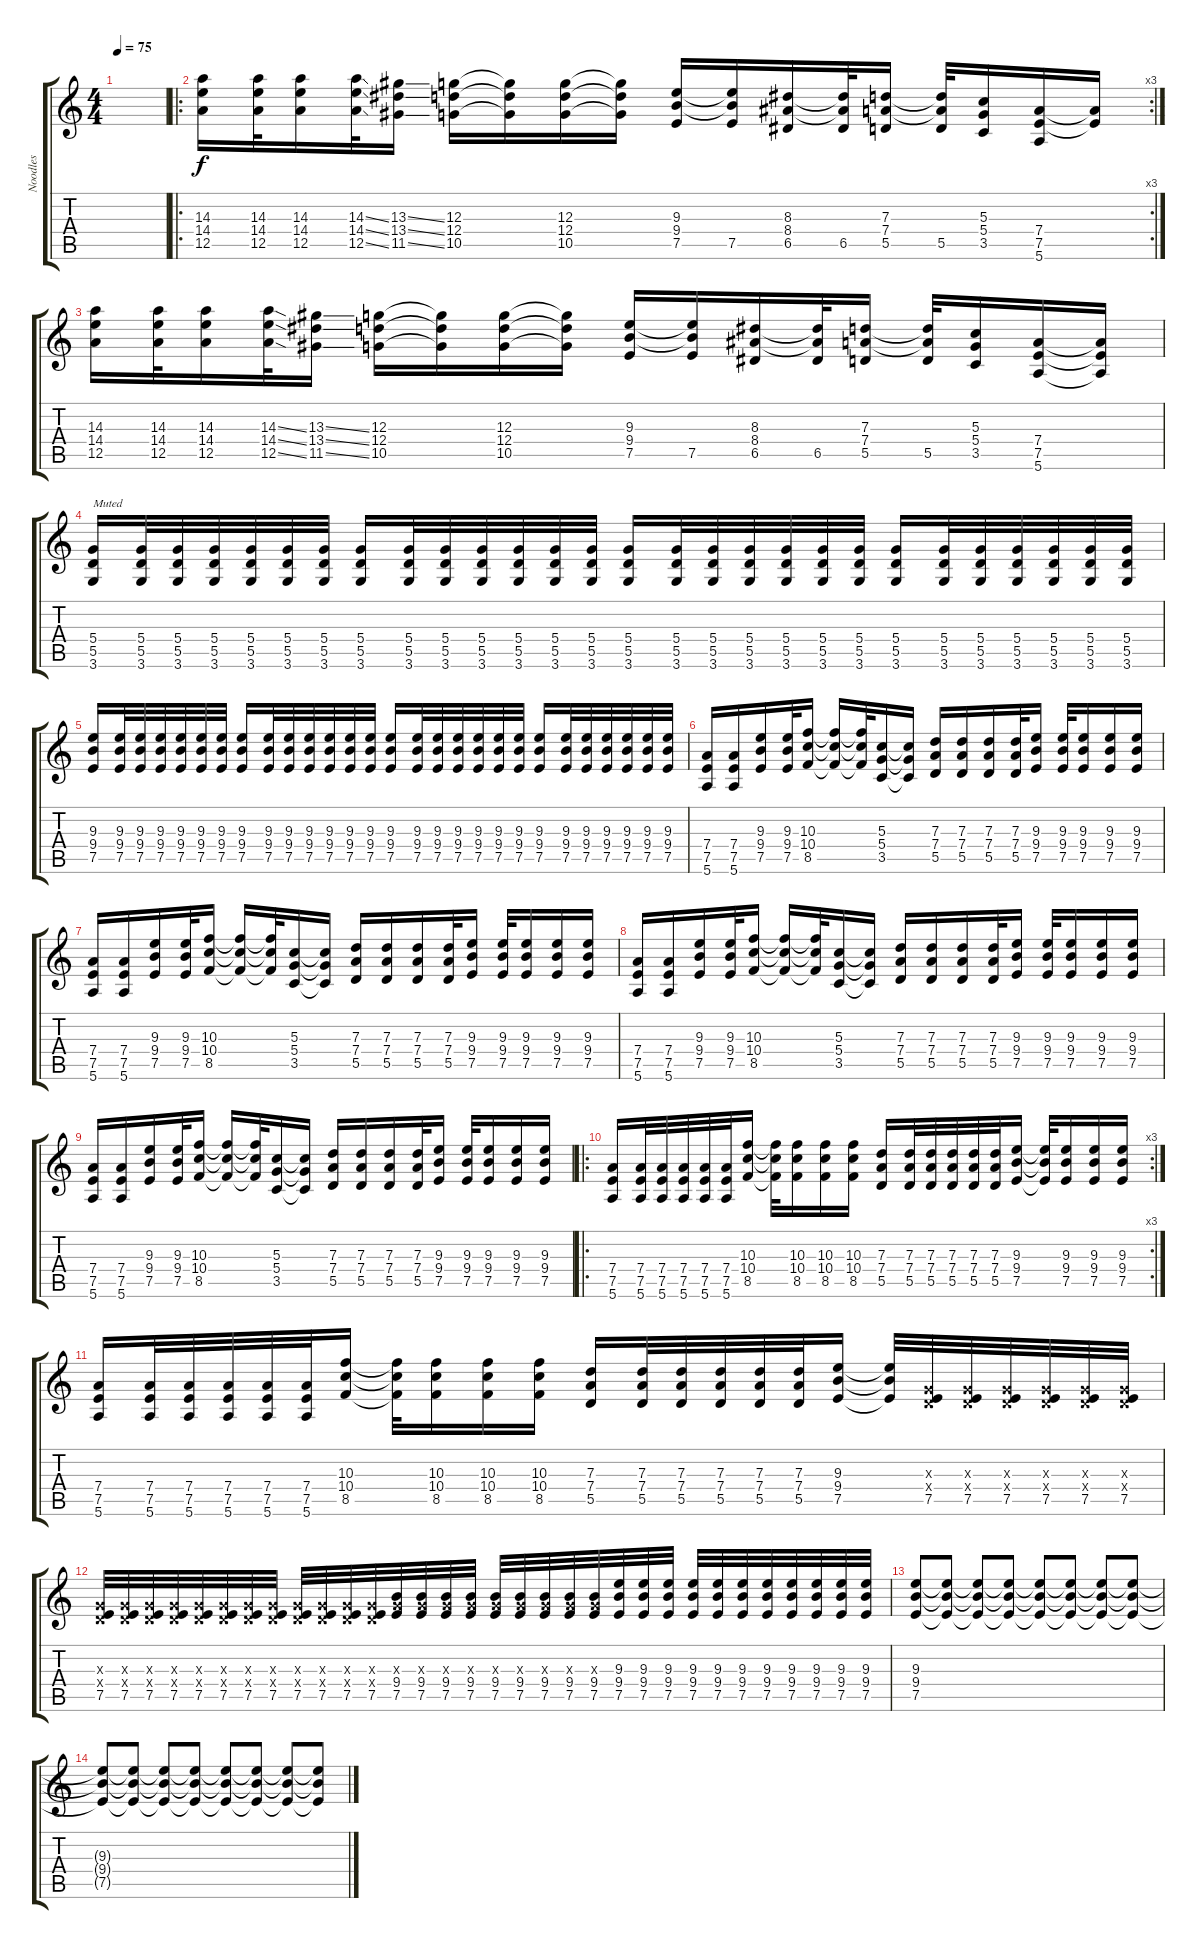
\track ("Noodles" "Noodles") {instrument distortionguitar}
\staff {score tabs}
\tuning (E4 B3 G3 D3 A2 E2) {hide}
\ts (4 4)
\tempo 75
\clef g2
\ks c
|
\ro
\rc 3
(14.3 14.4 12.5).16 (14.3 14.4 12.5).32 (14.3 14.4 12.5).16 (14.3{ss} 14.4{ss} 12.5{ss}).32 (13.3{ss} 13.4{ss} 11.5{ss}).16 (12.3 12.4 10.5).16 (12.3{t} 12.4{t} 10.5{t}).16 (12.3 12.4 10.5).16 (12.3{t} 12.4{t} 10.5{t}).16 (9.3 9.4 7.5).16 (9.3{t} 9.4{t} 7.5).16 (8.3 8.4 6.5).16 (8.3{t} 8.4{t} 6.5).32 (7.3 7.4 5.5).16 (7.3{t} 7.4{t} 5.5).32 (5.3 5.4 3.5).16 (7.4 7.5 5.6).16 (7.4{t} 7.5{t}).16 |
(14.3 14.4 12.5).16 (14.3 14.4 12.5).32 (14.3 14.4 12.5).16 (14.3{ss} 14.4{ss} 12.5{ss}).32 (13.3{ss} 13.4{ss} 11.5{ss}).16 (12.3 12.4 10.5).16 (12.3{t} 12.4{t} 10.5{t}).16 (12.3 12.4 10.5).16 (12.3{t} 12.4{t} 10.5{t}).16 (9.3 9.4 7.5).16 (9.3{t} 9.4{t} 7.5).16 (8.3 8.4 6.5).16 (8.3{t} 8.4{t} 6.5).32 (7.3 7.4 5.5).16 (7.3{t} 7.4{t} 5.5).32 (5.3 5.4 3.5).16 (7.4 7.5 5.6).16 (7.4{t} 7.5{t} 5.6{t}).16 |
(5.4 5.5 3.6).16{txt "Muted" volume 16} (5.4 5.5 3.6).32{volume 10} (5.4 5.5 3.6).32 (5.4 5.5 3.6).32 (5.4 5.5 3.6).32 (5.4 5.5 3.6).32 (5.4 5.5 3.6).32 (5.4 5.5 3.6).16{volume 16} (5.4 5.5 3.6).32{volume 10} (5.4 5.5 3.6).32 (5.4 5.5 3.6).32 (5.4 5.5 3.6).32 (5.4 5.5 3.6).32 (5.4 5.5 3.6).32 (5.4 5.5 3.6).16{volume 16} (5.4 5.5 3.6).32{volume 10} (5.4 5.5 3.6).32 (5.4 5.5 3.6).32 (5.4 5.5 3.6).32 (5.4 5.5 3.6).32 (5.4 5.5 3.6).32 (5.4 5.5 3.6).16{volume 16} (5.4 5.5 3.6).32{volume 10} (5.4 5.5 3.6).32 (5.4 5.5 3.6).32 (5.4 5.5 3.6).32 (5.4 5.5 3.6).32 (5.4 5.5 3.6).32 |
(9.3 9.4 7.5).16{volume 16} (9.3 9.4 7.5).32{volume 10} (9.3 9.4 7.5).32 (9.3 9.4 7.5).32 (9.3 9.4 7.5).32 (9.3 9.4 7.5).32 (9.3 9.4 7.5).32 (9.3 9.4 7.5).16{volume 16} (9.3 9.4 7.5).32{volume 10} (9.3 9.4 7.5).32 (9.3 9.4 7.5).32 (9.3 9.4 7.5).32 (9.3 9.4 7.5).32 (9.3 9.4 7.5).32 (9.3 9.4 7.5).16{volume 16} (9.3 9.4 7.5).32{volume 10} (9.3 9.4 7.5).32 (9.3 9.4 7.5).32 (9.3 9.4 7.5).32 (9.3 9.4 7.5).32 (9.3 9.4 7.5).32 (9.3 9.4 7.5).16{volume 16} (9.3 9.4 7.5).32{volume 10} (9.3 9.4 7.5).32 (9.3 9.4 7.5).32 (9.3 9.4 7.5).32 (9.3 9.4 7.5).32 (9.3 9.4 7.5).32 |
(7.4 7.5 5.6).16{volume 14} (7.4 7.5 5.6).16 (9.3 9.4 7.5).16 (9.3 9.4 7.5).32 (10.3 10.4 8.5).16 (10.3{t} 10.4{t} 8.5{t}).16 (10.3{t} 10.4{t} 8.5{t}).32 (5.3 5.4 3.5).16 (5.3{t} 5.4{t} 3.5{t}).16 (7.3 7.4 5.5).16 (7.3 7.4 5.5).16 (7.3 7.4 5.5).16 (7.3 7.4 5.5).32 (9.3 9.4 7.5).16 (9.3 9.4 7.5).32 (9.3 9.4 7.5).16 (9.3 9.4 7.5).16 (9.3 9.4 7.5).16 |
(7.4 7.5 5.6).16 (7.4 7.5 5.6).16 (9.3 9.4 7.5).16 (9.3 9.4 7.5).32 (10.3 10.4 8.5).16 (10.3{t} 10.4{t} 8.5{t}).16 (10.3{t} 10.4{t} 8.5{t}).32 (5.3 5.4 3.5).16 (5.3{t} 5.4{t} 3.5{t}).16 (7.3 7.4 5.5).16 (7.3 7.4 5.5).16 (7.3 7.4 5.5).16 (7.3 7.4 5.5).32 (9.3 9.4 7.5).16 (9.3 9.4 7.5).32 (9.3 9.4 7.5).16 (9.3 9.4 7.5).16 (9.3 9.4 7.5).16 |
(7.4 7.5 5.6).16 (7.4 7.5 5.6).16 (9.3 9.4 7.5).16 (9.3 9.4 7.5).32 (10.3 10.4 8.5).16 (10.3{t} 10.4{t} 8.5{t}).16 (10.3{t} 10.4{t} 8.5{t}).32 (5.3 5.4 3.5).16 (5.3{t} 5.4{t} 3.5{t}).16 (7.3 7.4 5.5).16 (7.3 7.4 5.5).16 (7.3 7.4 5.5).16 (7.3 7.4 5.5).32 (9.3 9.4 7.5).16 (9.3 9.4 7.5).32 (9.3 9.4 7.5).16 (9.3 9.4 7.5).16 (9.3 9.4 7.5).16 |
(7.4 7.5 5.6).16 (7.4 7.5 5.6).16 (9.3 9.4 7.5).16 (9.3 9.4 7.5).32 (10.3 10.4 8.5).16 (10.3{t} 10.4{t} 8.5{t}).16 (10.3{t} 10.4{t} 8.5{t}).32 (5.3 5.4 3.5).16 (5.3{t} 5.4{t} 3.5{t}).16 (7.3 7.4 5.5).16 (7.3 7.4 5.5).16 (7.3 7.4 5.5).16 (7.3 7.4 5.5).32 (9.3 9.4 7.5).16 (9.3 9.4 7.5).32 (9.3 9.4 7.5).16 (9.3 9.4 7.5).16 (9.3 9.4 7.5).16 |
\ro
\rc 3
(7.4 7.5 5.6).16 (7.4 7.5 5.6).32 (7.4 7.5 5.6).32 (7.4 7.5 5.6).32 (7.4 7.5 5.6).32 (7.4 7.5 5.6).32 (10.3 10.4 8.5).16 (10.3{t} 10.4{t} 8.5{t}).32 (10.3 10.4 8.5).16 (10.3 10.4 8.5).16 (10.3 10.4 8.5).16 (7.3 7.4 5.5).16 (7.3 7.4 5.5).32 (7.3 7.4 5.5).32 (7.3 7.4 5.5).32 (7.3 7.4 5.5).32 (7.3 7.4 5.5).32 (9.3 9.4 7.5).16 (9.3{t} 9.4{t} 7.5{t}).32 (9.3 9.4 7.5).16 (9.3 9.4 7.5).16 (9.3 9.4 7.5).16 |
(7.4 7.5 5.6).16 (7.4 7.5 5.6).32 (7.4 7.5 5.6).32 (7.4 7.5 5.6).32 (7.4 7.5 5.6).32 (7.4 7.5 5.6).32 (10.3 10.4 8.5).16 (10.3{t} 10.4{t} 8.5{t}).32 (10.3 10.4 8.5).16 (10.3 10.4 8.5).16 (10.3 10.4 8.5).16 (7.3 7.4 5.5).16 (7.3 7.4 5.5).32 (7.3 7.4 5.5).32 (7.3 7.4 5.5).32 (7.3 7.4 5.5).32 (7.3 7.4 5.5).32 (9.3 9.4 7.5).16 (9.3{t} 9.4{t} 7.5{t}).32 (0.3{x} 0.4{x} 7.5).32 (0.3{x} 0.4{x} 7.5).32 (0.3{x} 0.4{x} 7.5).32 (0.3{x} 0.4{x} 7.5).32 (0.3{x} 0.4{x} 7.5).32 (0.3{x} 0.4{x} 7.5).32 |
(0.3{x} 0.4{x} 7.5).32 (0.3{x} 0.4{x} 7.5).32 (0.3{x} 0.4{x} 7.5).32 (0.3{x} 0.4{x} 7.5).32 (0.3{x} 0.4{x} 7.5).32 (0.3{x} 0.4{x} 7.5).32 (0.3{x} 0.4{x} 7.5).32 (0.3{x} 0.4{x} 7.5).32 (0.3{x} 0.4{x} 7.5).32 (0.3{x} 0.4{x} 7.5).32 (0.3{x} 0.4{x} 7.5).32 (0.3{x} 0.4{x} 7.5).32 (0.3{x} 9.4 7.5).32 (0.3{x} 9.4 7.5).32 (0.3{x} 9.4 7.5).32 (0.3{x} 9.4 7.5).32 (0.3{x} 9.4 7.5).32 (0.3{x} 9.4 7.5).32 (0.3{x} 9.4 7.5).32 (0.3{x} 9.4 7.5).32 (0.3{x} 9.4 7.5).32 (9.3 9.4 7.5).32 (9.3 9.4 7.5).32 (9.3 9.4 7.5).32 (9.3 9.4 7.5).32 (9.3 9.4 7.5).32 (9.3 9.4 7.5).32 (9.3 9.4 7.5).32 (9.3 9.4 7.5).32 (9.3 9.4 7.5).32 (9.3 9.4 7.5).32 (9.3 9.4 7.5).32 |
(9.3 9.4 7.5).8 (9.3{t} 9.4{t} 7.5{t}).8 (9.3{t} 9.4{t} 7.5{t}).8 (9.3{t} 9.4{t} 7.5{t}).8{volume 13} (9.3{t} 9.4{t} 7.5{t}).8 (9.3{t} 9.4{t} 7.5{t}).8{volume 11} (9.3{t} 9.4{t} 7.5{t}).8 (9.3{t} 9.4{t} 7.5{t}).8{volume 10} |
(9.3{t} 9.4{t} 7.5{t}).8{volume 9} (9.3{t} 9.4{t} 7.5{t}).8{volume 8} (9.3{t} 9.4{t} 7.5{t}).8{volume 7} (9.3{t} 9.4{t} 7.5{t}).8 (9.3{t} 9.4{t} 7.5{t}).8{volume 6} (9.3{t} 9.4{t} 7.5{t}).8{volume 5} (9.3{t} 9.4{t} 7.5{t}).8{volume 3} (9.3{t} 9.4{t} 7.5{t}).8{volume 1}
